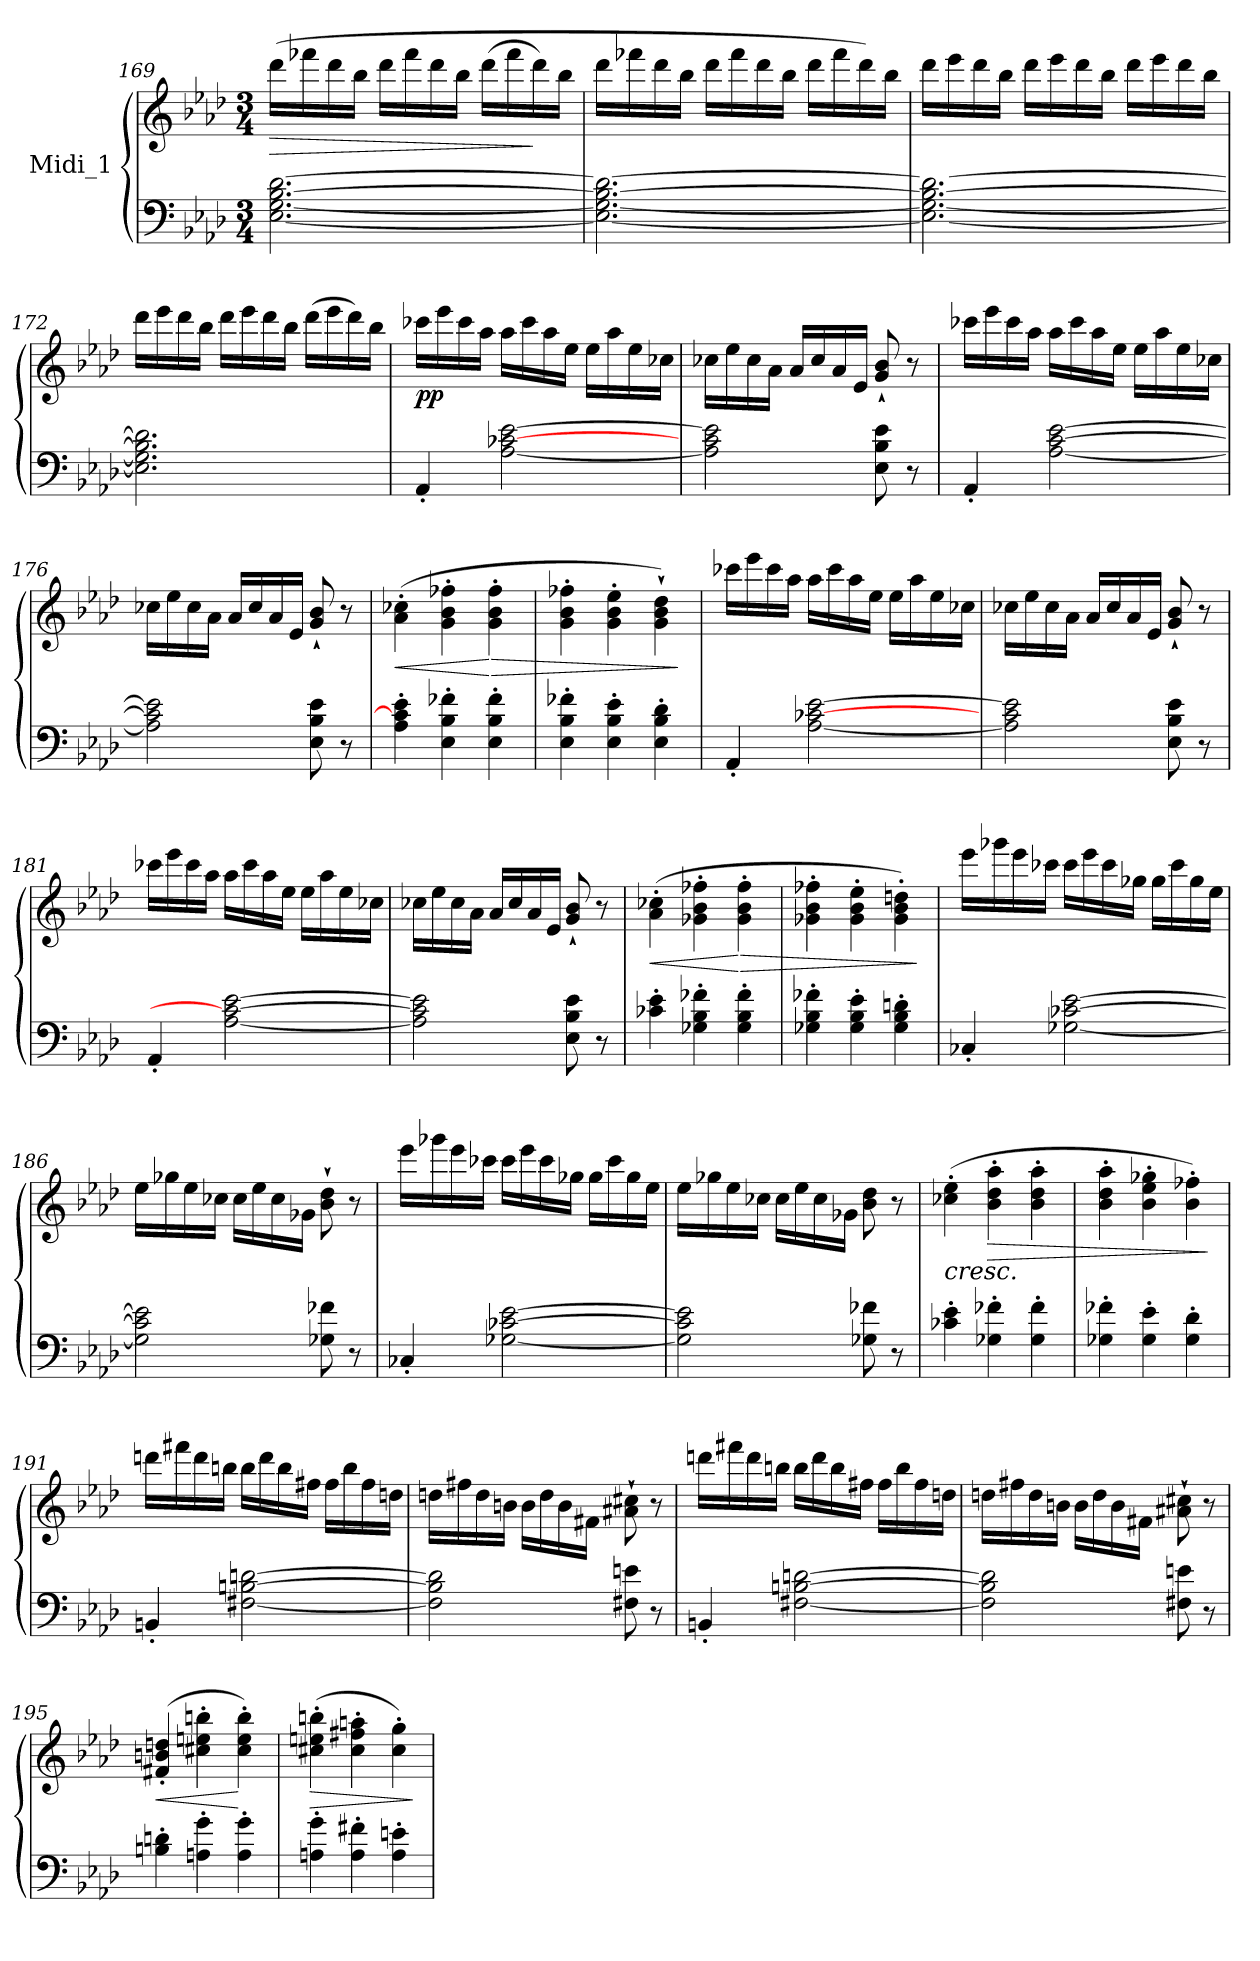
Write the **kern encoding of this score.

**kern	**kern	**dynam
*part1	*part1	*part1
*staff2	*staff1	*staff1/2
*I"Midi_1	*	*
!!LO:LB:g=z
*clefF4	*clefG2	*
*k[b-e-a-d-]	*k[b-e-a-d-]	*
*A-:	*A-:	*
*M3/4	*M3/4	*
=169	=169	=169
!	!	!LO:HP:b
[2.E-\ [2.G\ [2.B-\ [2.d-\	(>16ddd-\LL	>
.	16fff-X\	.
.	16ddd-\	.
.	16bb-\JJ	.
.	16ddd-\LL	.
.	16fff-\	.
.	16ddd-\	.
.	16bb-\JJ	.
.	(>16ddd-\LL	.
.	16fff-\	.
.	16ddd-\)	]
.	16bb-\JJ	.
=170	=170	=170
2.E-\_ 2.G\_ 2.B-\_ 2.d-\_	16ddd-\LL	.
.	16fff-X\	.
.	16ddd-\	.
.	16bb-\JJ	.
.	16ddd-\LL	.
.	16fff-\	.
.	16ddd-\	.
.	16bb-\JJ	.
.	16ddd-\LL	.
.	16fff-\	.
.	16ddd-\)	.
.	16bb-\JJ	.
!!LO:LB:g=z
=171	=171	=171
2.E-\_ 2.G\_ 2.B-\_ 2.d-\_	16ddd-\LL	.
.	16eee-\	.
.	16ddd-\	.
.	16bb-\JJ	.
.	16ddd-\LL	.
.	16eee-\	.
.	16ddd-\	.
.	16bb-\JJ	.
.	16ddd-\LL	.
.	16eee-\	.
.	16ddd-\	.
.	16bb-\JJ	.
=172	=172	=172
2.E-\] 2.G\] 2.B-\] 2.d-\]	16ddd-\LL	.
.	16eee-\	.
.	16ddd-\	.
.	16bb-\JJ	.
.	16ddd-\LL	.
.	16eee-\	.
.	16ddd-\	.
.	16bb-\JJ	.
.	(>16ddd-\LL	.
.	16eee-\	.
.	16ddd-\)	.
.	16bb-\JJ	.
!!LO:LB:g=z
=173	=173	=173
!	!	!LO:DY:b
4AA-'/	16ccc-X\LL	pp
.	16eee-\	.
.	16ccc-\	.
.	16aa-\JJ	.
[2A-\ [2c-X\ [2e-\	16aa-\LL	.
.	16ccc-\	.
.	16aa-\	.
.	16ee-\JJ	.
.	16ee-\LL	.
.	16aa-\	.
.	16ee-\	.
.	16cc-X\JJ	.
=174	=174	=174
2A-\] 2c\ 2e-\]	16cc-X\LL	.
.	16ee-\	.
.	16cc-\	.
.	16a-\JJ	.
.	16a-/LL	.
.	16cc-/	.
.	16a-/	.
.	16e-/JJ	.
8E-\ 8B-\ 8e-\	8g/` 8b-/`	.
8r	8r	.
=175	=175	=175
4AA-'/	16ccc-X\LL	.
.	16eee-\	.
.	16ccc-\	.
.	16aa-\JJ	.
[2A-\ [2c\ [2e-\	16aa-\LL	.
.	16ccc-\	.
.	16aa-\	.
.	16ee-\JJ	.
.	16ee-\LL	.
.	16aa-\	.
.	16ee-\	.
.	16cc-X\JJ	.
!!LO:PB:g=z
=176	=176	=176
2A-\] 2c\] 2e-\]	16cc-X\LL	.
.	16ee-\	.
.	16cc-\	.
.	16a-\JJ	.
.	16a-/LL	.
.	16cc-/	.
.	16a-/	.
.	16e-/JJ	.
8E-\ 8B-\ 8e-\	8g/` 8b-/`	.
8r	8r	.
!!LO:LB:g=z
=177	=177	=177
!	!	!LO:HP:b
4A-\' 4c-\]' 4e-\'	(>4a-\' 4cc-X\'	<
4E-\' 4B-\' 4f-X\'	4g\' 4b-\' 4ff-X\'	.
!	!	!LO:HP:n=1:b
4E-\' 4B-\' 4f-\'	4g\' 4b-\' 4ff-\'	[ >
=178	=178	=178
4E-\' 4B-\' 4f-X\'	4g\' 4b-\' 4ff-X\'	.
4E-\' 4B-\' 4e-\'	4g\' 4b-\' 4ee-\'	.
4E-\' 4B-\' 4d-\'	4g\` 4b-\` 4dd-\`)	.
.	.	]
=179	=179	=179
4AA-'/	16ccc-X\LL	.
.	16eee-\	.
.	16ccc-\	.
.	16aa-\JJ	.
[2A-\ [2c-X\ [2e-\	16aa-\LL	.
.	16ccc-\	.
.	16aa-\	.
.	16ee-\JJ	.
.	16ee-\LL	.
.	16aa-\	.
.	16ee-\	.
.	16cc-X\JJ	.
=180	=180	=180
2A-\] 2c\ 2e-\]	16cc-X\LL	.
.	16ee-\	.
.	16cc-\	.
.	16a-\JJ	.
.	16a-/LL	.
.	16cc-/	.
.	16a-/	.
.	16e-/JJ	.
8E-\ 8B-\ 8e-\	8g/` 8b-/`	.
8r	8r	.
!!LO:LB:g=z
=181	=181	=181
4AA-'/	16ccc-X\LL	.
.	16eee-\	.
.	16ccc-\	.
.	16aa-\JJ	.
[2A-\ 2c-\_ [2e-\	16aa-\LL	.
.	16ccc-\	.
.	16aa-\	.
.	16ee-\JJ	.
.	16ee-\LL	.
.	16aa-\	.
.	16ee-\	.
.	16cc-X\JJ	.
!!LO:PB:g=z
=182	=182	=182
2A-\] 2c-i\] 2e-\]	16cc-X\LL	.
.	16ee-\	.
.	16cc-\	.
.	16a-\JJ	.
.	16a-/LL	.
.	16cc-/	.
.	16a-/	.
.	16e-/JJ	.
8E-\ 8B-\ 8e-\	8g/` 8b-/`	.
8r	8r	.
=183	=183	=183
!	!	!LO:HP:b
4c-X\' 4e-\'	(>4a-\' 4cc-X\'	<
4G-X\' 4B-\' 4f-X\'	4g-X\' 4b-\' 4ff-X\'	.
!	!	!LO:HP:n=1:b
4G-\' 4B-\' 4f-\'	4g-\' 4b-\' 4ff-\'	[ >
=184	=184	=184
4G-X\' 4B-\' 4f-X\'	4g-X\' 4b-\' 4ff-X\'	.
4G-\' 4B-\' 4e-\'	4g-\' 4b-\' 4ee-\'	.
4G-\' 4B-\' 4dn\'	4g-\' 4b-\' 4ddn\')	.
.	.	]
=185	=185	=185
4C-X'/	16eee-\LL	.
.	16ggg-X\	.
.	16eee-\	.
.	16ccc-X\JJ	.
[2G-X\ [2c-X\ [2e-\	16ccc-\LL	.
.	16eee-\	.
.	16ccc-\	.
.	16gg-X\JJ	.
.	16gg-\LL	.
.	16ccc-\	.
.	16gg-\	.
.	16ee-\JJ	.
!!LO:LB:g=z
=186	=186	=186
2G-\] 2c-\] 2e-\]	16ee-\LL	.
.	16gg-X\	.
.	16ee-\	.
.	16cc-X\JJ	.
.	16cc-\LL	.
.	16ee-\	.
.	16cc-\	.
.	16g-X\JJ	.
8G-X\ 8f-X\	8b-\` 8dd-\`	.
8r	8r	.
!!LO:LB:g=z
=187	=187	=187
4C-X'/	16eee-\LL	.
.	16ggg-X\	.
.	16eee-\	.
.	16ccc-X\JJ	.
[2G-X\ [2c-X\ [2e-\	16ccc-\LL	.
.	16eee-\	.
.	16ccc-\	.
.	16gg-X\JJ	.
.	16gg-\LL	.
.	16ccc-\	.
.	16gg-\	.
.	16ee-\JJ	.
=188	=188	=188
2G-\] 2c-\] 2e-\]	16ee-\LL	.
.	16gg-X\	.
.	16ee-\	.
.	16cc-X\JJ	.
.	16cc-\LL	.
.	16ee-\	.
.	16cc-\	.
.	16g-X\JJ	.
8G-X\ 8f-X\	8b-\ 8dd-\	.
8r	8r	.
=189	=189	=189
!	!	!LO:HP:b
4c-X\' 4e-\'	(>4cc-X\' 4ee-\'	<
!	!	!LO:HP:b
4G-X\' 4f-X\'	4b-\' 4dd-\' 4aa-\'	>
4G-\' 4f-\'	4b-\' 4dd-\' 4aa-\'	[
=190	=190	=190
4G-X\' 4f-X\'	4b-\' 4dd-\' 4aa-\'	.
4G-\' 4e-\'	4b-\' 4ee-\' 4gg-X\'	.
4G-\' 4d-\'	4b-\' 4ff-X\')	.
.	.	]
!!LO:LB:g=z
=191	=191	=191
4BBn'/	16dddn\LL	.
.	16fff#X\	.
.	16ddd\	.
.	16bbn\JJ	.
[2F#X\ [2Bn\ [2dn\	16bb\LL	.
.	16ddd\	.
.	16bb\	.
.	16ff#X\JJ	.
.	16ff#\LL	.
.	16bb\	.
.	16ff#\	.
.	16ddn\JJ	.
!!LO:LB:g=z
=192	=192	=192
2F#i\] 2B\] 2dni\]	16ddn\LL	.
.	16ff#X\	.
.	16dd\	.
.	16bn\JJ	.
.	16b\LL	.
.	16dd\	.
.	16b\	.
.	16f#X\JJ	.
8F#i\ 8en\	8a#X\` 8cc#X\`	.
8r	8r	.
=193	=193	=193
4BBn'/	16dddn\LL	.
.	16fff#X\	.
.	16ddd\	.
.	16bbn\JJ	.
[2F#X\ [2Bn\ [2dn\	16bb\LL	.
.	16ddd\	.
.	16bb\	.
.	16ff#X\JJ	.
.	16ff#\LL	.
.	16bb\	.
.	16ff#\	.
.	16ddn\JJ	.
=194	=194	=194
2F#\] 2B\] 2d\]	16ddn\LL	.
.	16ff#X\	.
.	16dd\	.
.	16bn\JJ	.
.	16b\LL	.
.	16dd\	.
.	16b\	.
.	16f#X\JJ	.
8F#X\ 8en\	8a#X\` 8cc#X\`	.
8r	8r	.
!!LO:LB:g=z
=195	=195	=195
!	!	!LO:HP:b
4Bn\' 4dn\'	(>4f#X/' 4bn/' 4ddn/'	<
4An\' 4g\'	4cc#X\' 4een\' 4bbn\'	.
4A\' 4g\'	4cc#\' 4ee\' 4bb\')	[
!!LO:PB:g=z
=196	=196	=196
!	!	!LO:HP:b
4An\' 4g\'	(>4cc#X\' 4een\' 4bbn\'	>
4A\' 4f#X\'	4cc#\' 4ff#X\' 4aan\'	.
4A\' 4en\'	4cc#\' 4gg\')	.
.	.	]
=	=	=
*-	*-	*-
